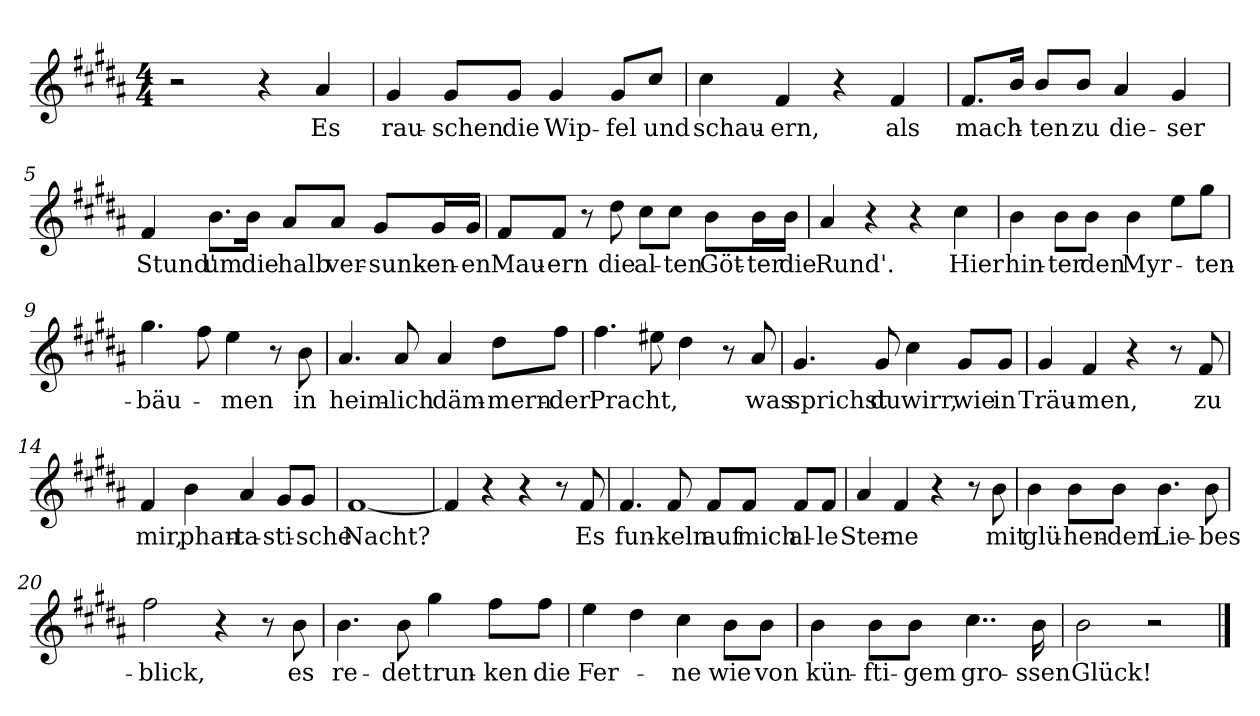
**kern	**text
*part1	*part1
*staff1	*staff1
*clefG2	*
*k[f#c#g#d#a#]	*
*M4/4	*
=1	=1
2r	.
4r	.
!	!LO:LY:b
4a#/	Es
=2	=2
!	!LO:LY:b
4g#/	rau-
!	!LO:LY:b
8g#/L	-schen
!	!LO:LY:b
8g#/J	die
!	!LO:LY:b
4g#/	Wip-
!	!LO:LY:b
8g#/L	-fel
!	!LO:LY:b
8cc#/J	und
=3	=3
!	!LO:LY:b
4cc#\	schau-
!	!LO:LY:b
4f#/	-ern,
4r	.
!	!LO:LY:b
4f#/	als
=4	=4
!	!LO:LY:b
8.f#/L	mach-
16b/Jk	.
!	!LO:LY:b
8b/L	-ten
!	!LO:LY:b
8b/J	zu
!	!LO:LY:b
4a#/	die-
!	!LO:LY:b
4g#/	-ser
=5	=5
!	!LO:LY:b
4f#/	Stund'
!	!LO:LY:b
8.b\L	um
!	!LO:LY:b
16b\Jk	die
!	!LO:LY:b
8a#/L	halb
!	!LO:LY:b
8a#/J	ver-
!	!LO:LY:b
8g#/L	-sunk-
!	!LO:LY:b
16g#/L	-en-
!	!LO:LY:b
16g#/JJ	-en
!!LO:LB:g=z
=6	=6
!	!LO:LY:b
8f#/L	Mau-
!	!LO:LY:b
8f#/J	-ern
8r	.
!	!LO:LY:b
8dd#\	die
!	!LO:LY:b
8cc#\L	al-
!	!LO:LY:b
8cc#\J	-ten
!	!LO:LY:b
8b\L	Göt-
!	!LO:LY:b
16b\L	-ter
!	!LO:LY:b
16b\JJ	die
=7	=7
!	!LO:LY:b
4a#/	Rund'.
4r	.
4r	.
!	!LO:LY:b
4cc#\	Hier
=8	=8
!	!LO:LY:b
4b\	hin-
!	!LO:LY:b
8b\L	-ter
!	!LO:LY:b
8b\J	den
!	!LO:LY:b
4b\	Myr-
8ee\L	.
!	!LO:LY:b
8gg#\J	-ten-
=9	=9
!	!LO:LY:b
4.gg#\	-bäu-
8ff#\	.
!	!LO:LY:b
4ee\	-men
8r	.
!	!LO:LY:b
8b\	in
=10	=10
!	!LO:LY:b
4.a#/	heim-
!	!LO:LY:b
8a#/	-lich
!	!LO:LY:b
4a#/	däm-
!	!LO:LY:b
8dd#\L	-mern-
!	!LO:LY:b
8ff#\J	-der
!!LO:LB:g=z
=11	=11
!	!LO:LY:b
4.ff#\	Pracht,
8ee#X\	.
4dd#\	.
8r	.
!	!LO:LY:b
8a#/	was
=12	=12
!	!LO:LY:b
4.g#/	sprichst
!	!LO:LY:b
8g#/	du
!	!LO:LY:b
4cc#\	wirr,
!	!LO:LY:b
8g#/L	wie
!	!LO:LY:b
8g#/J	in
=13	=13
!	!LO:LY:b
4g#/	Träu-
!	!LO:LY:b
4f#/	-men,
4r	.
8r	.
!	!LO:LY:b
8f#/	zu
=14	=14
!	!LO:LY:b
4f#/	mir,
!	!LO:LY:b
4b\	phan-
!	!LO:LY:b
4a#/	-ta-
!	!LO:LY:b
8g#/L	-sti-
!	!LO:LY:b
8g#/J	-sche
=15	=15
!	!LO:LY:b
[1f#	Nacht?
=16	=16
4f#/]	.
4r	.
4r	.
8r	.
!	!LO:LY:b
8f#/	Es
!!LO:LB:g=z
=17	=17
!	!LO:LY:b
4.f#/	fun-
!	!LO:LY:b
8f#/	-keln
!	!LO:LY:b
8f#/L	auf
!	!LO:LY:b
8f#/J	mich
!	!LO:LY:b
8f#/L	al-
!	!LO:LY:b
8f#/J	-le
=18	=18
!	!LO:LY:b
4a#/	Ster-
!	!LO:LY:b
4f#/	-ne
4r	.
8r	.
!	!LO:LY:b
8b\	mit
=19	=19
!	!LO:LY:b
4b\	glü-
!	!LO:LY:b
8b\L	-hen-
!	!LO:LY:b
8b\J	-dem
!	!LO:LY:b
4.b\	Lie-
!	!LO:LY:b
8b\	-bes-
=20	=20
!	!LO:LY:b
2ff#\	-blick,
4r	.
8r	.
!	!LO:LY:b
8b\	es
=21	=21
!	!LO:LY:b
4.b\	re-
!	!LO:LY:b
8b\	-det
!	!LO:LY:b
4gg#\	trun-
!	!LO:LY:b
8ff#\L	-ken
!	!LO:LY:b
8ff#\J	die
=22	=22
!	!LO:LY:b
4ee\	Fer-
4dd#\	.
!	!LO:LY:b
4cc#\	-ne
!	!LO:LY:b
8b\L	wie
!	!LO:LY:b
8b\J	von
!!LO:LB:g=z
=23	=23
!	!LO:LY:b
4b\	kün-
!	!LO:LY:b
8b\L	-fti-
!	!LO:LY:b
8b\J	-gem
!	!LO:LY:b
4..cc#\	gro-
!	!LO:LY:b
16b\	-ssen
=24	=24
!	!LO:LY:b
2b\	Glück!
2r	.
==	==
*-	*-
